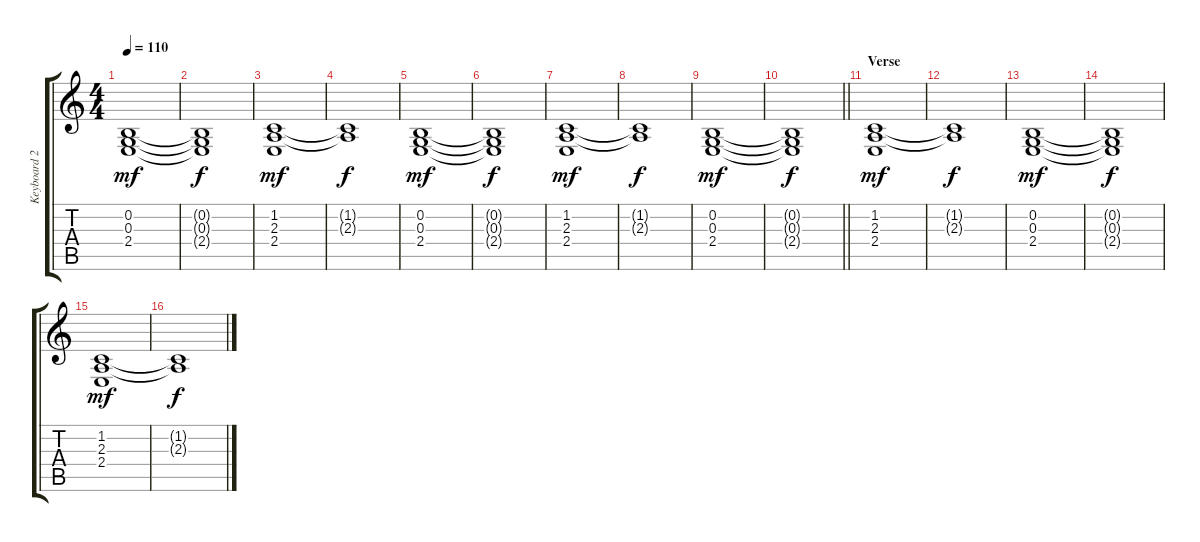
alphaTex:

\track ("Keyboard 2" "Keyboard 2") {instrument pad4choir}
\staff {score tabs}
\tuning (E4 B3 G3 D3 A2 E2) {hide}
\ts (4 4)
\tempo 110
\clef g2
\ks c
(0.2 0.3 2.4).1{dy mf} |
(0.2{t} 0.3{t} 2.4{t}).1{dy f} |
(1.2 2.3 2.4).1{dy mf} |
(1.2{t} 2.3{t}).1{dy f} |
(0.2 0.3 2.4).1{dy mf} |
(0.2{t} 0.3{t} 2.4{t}).1{dy f} |
(1.2 2.3 2.4).1{dy mf} |
(1.2{t} 2.3{t}).1{dy f} |
(0.2 0.3 2.4).1{dy mf} |
\barLineRight lightlight
(0.2{t} 0.3{t} 2.4{t}).1{dy f} |
\section ("" "Verse")
(1.2 2.3 2.4).1{dy mf} |
(1.2{t} 2.3{t}).1{dy f} |
(0.2 0.3 2.4).1{dy mf} |
(0.2{t} 0.3{t} 2.4{t}).1{dy f} |
(1.2 2.3 2.4).1{dy mf} |
(1.2{t} 2.3{t}).1{dy f}
